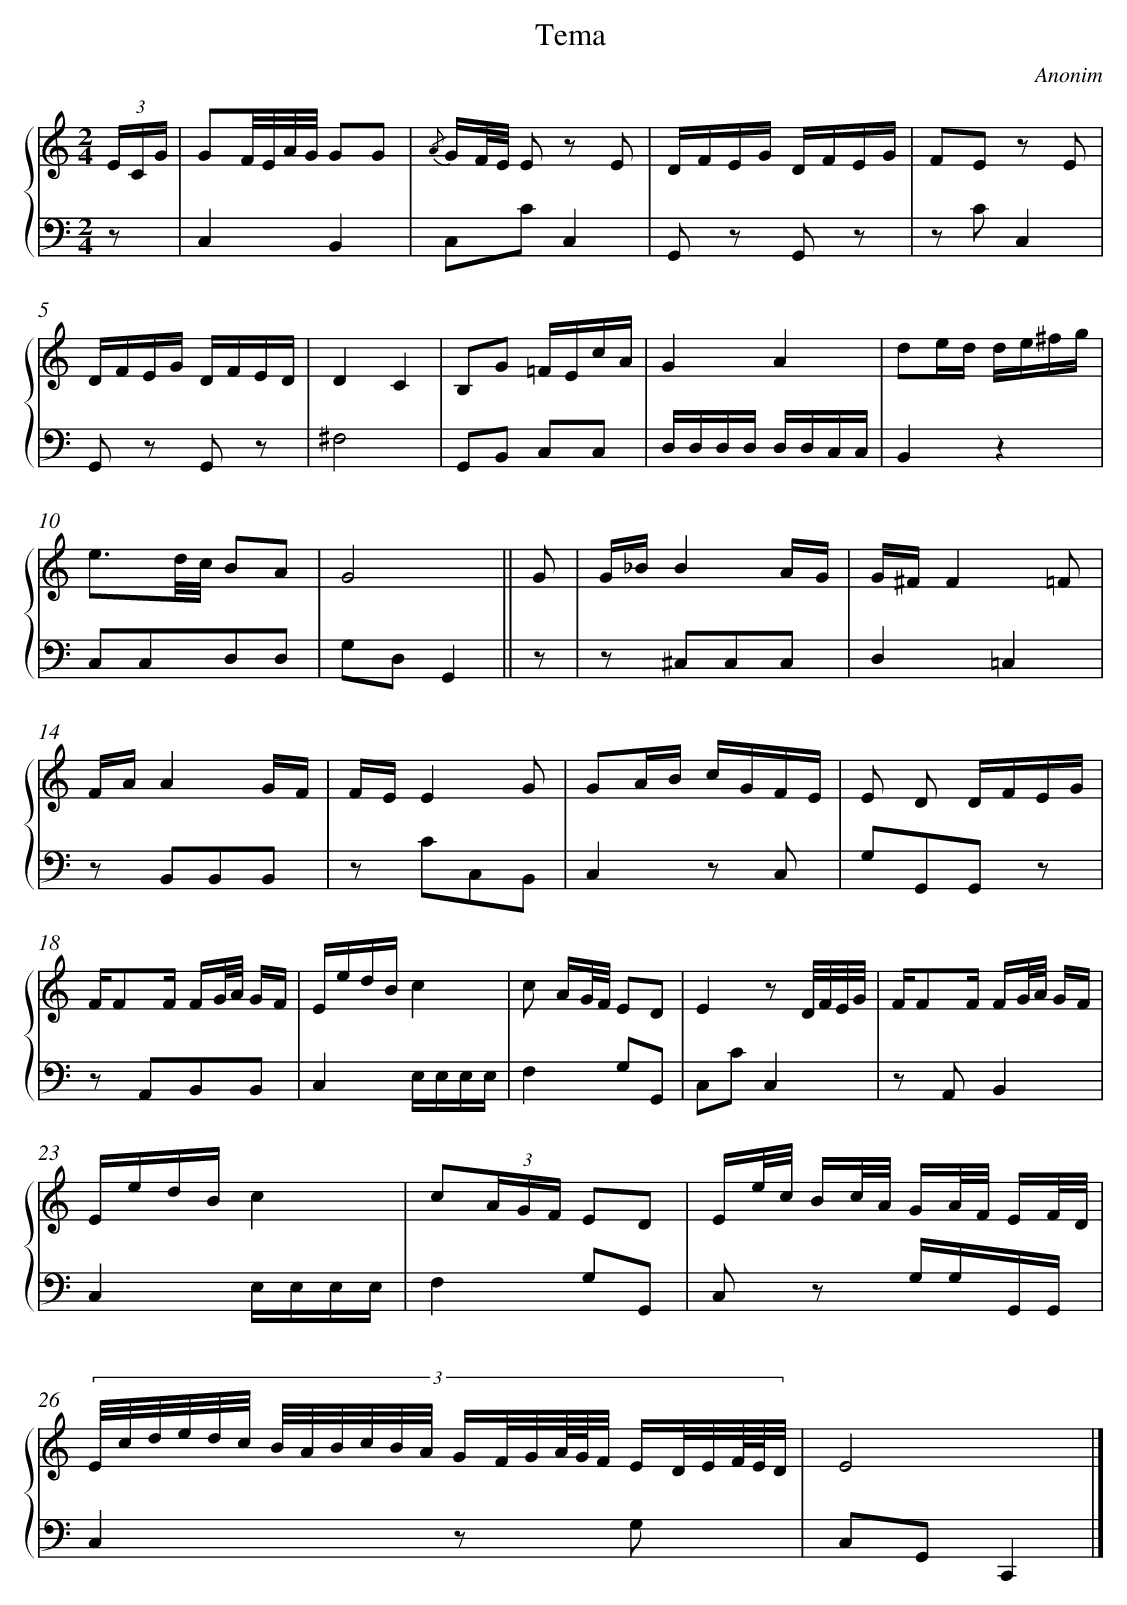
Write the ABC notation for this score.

X:1
T: Tema
C: Anonim
L: 1/16
M: 2/4
%%staves {1 2}
V: 1 clef=treble
V: 2 clef=bass
K: C
[V:1] (3ECG [I:setbarnb 1]|
[V:2] z2 |
[V:1] G2F/E/A/G/ G2G2 |
[V:2] C,4B,,4 |
[V:1] {/A} GF/E/ E2 z2 E2 |
[V:2] C,2C2C,4 |
[V:1] DFEG DFEG |
[V:2] G,,2 z2 G,,2 z2 |
[V:1] F2E2 z2 E2 |
[V:2] z2 C2C,4 |
[V:1] DFEG DFED |
[V:2] G,,2 z2 G,,2 z2 |
[V:1] D4C4 |
[V:2] ^F,8 |
[V:1] B,2G2 =FEcA |
[V:2] G,,2B,,2 C,2C,2 |
[V:1] G4A4 |
[V:2] D,D,D,D, D,D,C,C, |
[V:1] d2ed de^fg |
[V:2] B,,4z4 |
[V:1] e3d/c/ B2A2 |
[V:2] C,2C,2D,2D,2 |
[V:1] G8 ||
[V:2] G,2D,2G,,4 ||
[V:1] G2 |
[V:2] z2 |
[V:1] G_BB4AG |
[V:2] z2 ^C,2C,2C,2 |
[V:1] G^FF4=F2 |
[V:2] D,4=C,4 |
[V:1] FAA4GF |
[V:2] z2 B,,2B,,2B,,2 |
[V:1] FEE4G2 |
[V:2] z2 C2C,2B,,2 |
[V:1] G2AB cGFE |
[V:2] C,4z2 C,2 |
[V:1] E2 D2 DFEG |
[V:2] G,2G,,2G,,2 z2 |
[V:1] FF2F FG/A/ GF |
[V:2] z2 A,,2B,,2B,,2 |
[V:1] EedBc4 |
[V:2] C,4E,E,E,E, |
[V:1] c2 AG/F/ E2D2 |
[V:2] F,4G,2G,,2 |
[V:1] E4z2 D/F/E/G/ |
[V:2] C,2C2C,4 |
[V:1] FF2F FG/A/ GF |
[V:2] z2 A,,2B,,4 |
[V:1] EedBc4 |
[V:2] C,4E,E,E,E, |
[V:1] c2(3AGF E2D2 |
[V:2] F,4G,2G,,2 |
[V:1] Ee/c/ Bc/A/ GA/F/ EF/D/ |
[V:2] C,2 z2 G,G,G,,G,, |
[V:1] (3:2:24E/c/d/e/d/c/ B/A/B/c/B/A/ GF/G/A//G//F/ ED/E/F//E//D/ |
[V:2] C,4z2 G,2 |
[V:1] E8 |]
[V:2] C,2G,,2C,,4 |]
